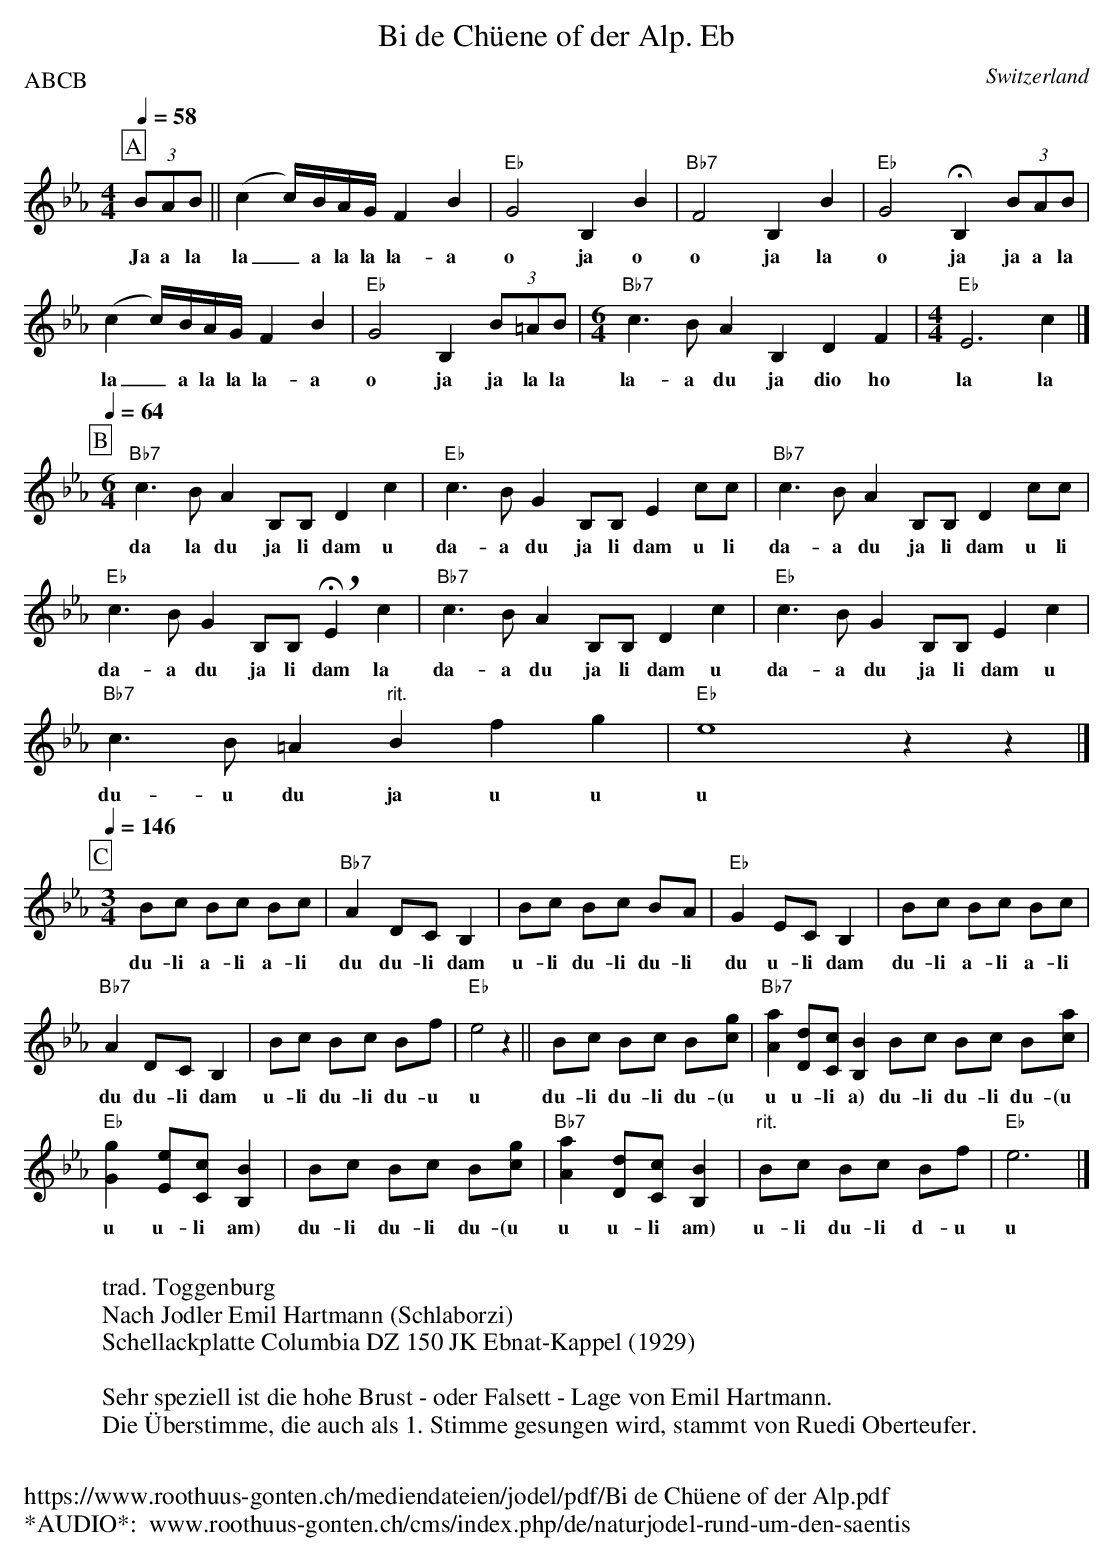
X:1
T:Bi de Chüene of der Alp. Eb
P:ABCB
Q:1/4=58
M:6/4
L:1/8
O:Switzerland
K:Eb major
[P:A] [M:4/4] (3BAB || (c2c/)B/A/G/ F2B2 | "Eb"G4B,2B2 | "Bb7"F4B,2B2 | "Eb"G4 !fermata!B,2 (3BAB |
w: Ja a la  la_a la la la-a  o ja o  o ja la  o ja ja a la
(c2c/)B/A/G/ F2B2 | "Eb"G4B,2  (3B=AB | [M:6/4] "Bb7"c3BA2B,2D2F2 | [M:4/4] "Eb"E6c2 |]
w: la_a la la la-a  o ja ja la la    la-a du ja dio ho  la la
P:B
Q:1/4=64
L:1/4
[M:6/4] "Bb7"c>B A B,/B,/ Dc | "Eb"c>BG B,/B,/E c/c/ | "Bb7"c>BA B,/B,/D c/c/ |
w: da la du ja li dam u  da-a du ja li dam  u li da-a du ja li dam u li
"Eb"c>BGB,/B,/ !breath! !fermata!E c | "Bb7"c>BA B,/B,/Dc | "Eb"c>BG B,/B,/ Ec |
w: da-a du ja li dam la  da-a du ja li dam u  da-a du ja li dam u
"Bb7"c>B=A "rit."B fg | "Eb"e4zz |]
w: du-u du ja u u  u
P:C
Q:1/4=146
L:1/8
[M:3/4] Bc Bc Bc | "Bb7"A2DCB,2 | Bc Bc BA | "Eb"G2 EC B,2 | Bc Bc Bc |
w: du-li a-li a-li  du du-li dam  u-li du-li du-li  du u-li dam  du-li a-li a-li
"Bb7"A2DC B,2 | Bc Bc Bf | "Eb"e4z2 || Bc Bc B[cg] | "Bb7"[Aa]2 [Dd][Cc] [B,B]2 Bc Bc B[ca] |
w: du du-li dam  u-li du-li du-u  u  du-li du-li du-(u  u u-li a)  du-li du-li du-(u
"Eb"[Gg]2 [Ee][Cc] [B,B]2 | Bc Bc B[cg] | "Bb7"[Aa]2 [Dd][Cc] [B,B]2 | "rit."Bc Bc Bf | "Eb"e6 |]
w: u u-li am)  du-li du-li du-(u  u u-li am)  u-li du-li d-u  u
W:
W: trad. Toggenburg
W: Nach Jodler Emil Hartmann (Schlaborzi)
W: Schellackplatte Columbia DZ 150 JK Ebnat-Kappel (1929)
W:
W: Sehr speziell ist die hohe Brust - oder Falsett - Lage von Emil Hartmann.
W: Die Überstimme, die auch als 1. Stimme gesungen wird, stammt von Ruedi Oberteufer.
W:
W:https://www.roothuus-gonten.ch/mediendateien/jodel/pdf/Bi de Chüene of der Alp.pdf
W: *AUDIO*:  www.roothuus-gonten.ch/cms/index.php/de/naturjodel-rund-um-den-saentis
